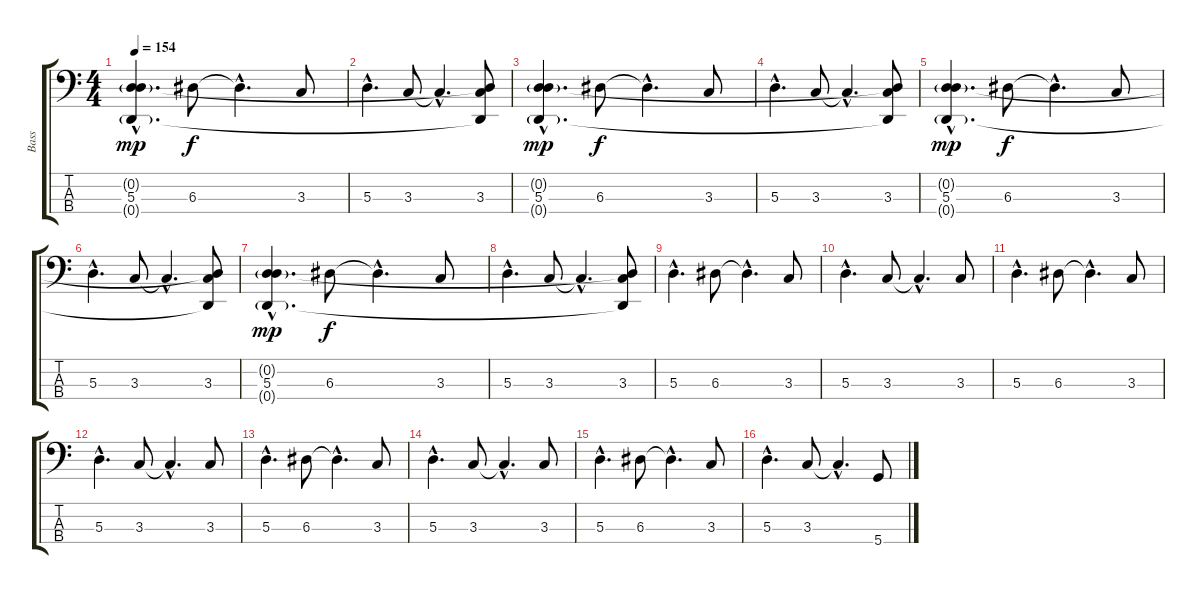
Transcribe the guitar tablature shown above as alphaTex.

\track ("Bass" "Bass") {instrument synthbass2}
\staff {score tabs}
\tuning (G2 D2 A1 D1) {hide}
\ts (4 4)
\tempo 154
\clef f4
\ks c
(0.2{g hac} 5.3{hac} 0.4{g hac}).4{d dy mp} 6.3.8{dy f} 6.3{hac t}.4{d} 3.3.8 |
5.3{hac}.4{d} 3.3.8 3.3{hac t}.4{d} (0.2{t} 3.3 0.4{t}).8 |
(0.2{g hac} 5.3{hac} 0.4{g hac}).4{d dy mp} 6.3.8{dy f} 6.3{hac t}.4{d} 3.3.8 |
5.3{hac}.4{d} 3.3.8 3.3{hac t}.4{d} (0.2{t} 3.3 0.4{t}).8 |
(0.2{g hac} 5.3{hac} 0.4{g hac}).4{d dy mp} 6.3.8{dy f} 6.3{hac t}.4{d} 3.3.8 |
5.3{hac}.4{d} 3.3.8 3.3{hac t}.4{d} (0.2{t} 3.3 0.4{t}).8 |
(0.2{g hac} 5.3{hac} 0.4{g hac}).4{d dy mp} 6.3.8{dy f} 6.3{hac t}.4{d} 3.3.8 |
5.3{hac}.4{d} 3.3.8 3.3{hac t}.4{d} (0.2{t} 3.3 0.4{t}).8 |
5.3{hac}.4{d} 6.3.8 6.3{hac t}.4{d} 3.3.8 |
5.3{hac}.4{d} 3.3.8 3.3{hac t}.4{d} 3.3.8 |
5.3{hac}.4{d} 6.3.8 6.3{hac t}.4{d} 3.3.8 |
5.3{hac}.4{d} 3.3.8 3.3{hac t}.4{d} 3.3.8 |
5.3{hac}.4{d} 6.3.8 6.3{hac t}.4{d} 3.3.8 |
5.3{hac}.4{d} 3.3.8 3.3{hac t}.4{d} 3.3.8 |
5.3{hac}.4{d} 6.3.8 6.3{hac t}.4{d} 3.3.8 |
5.3{hac}.4{d} 3.3.8 3.3{hac t}.4{d} 5.4.8
